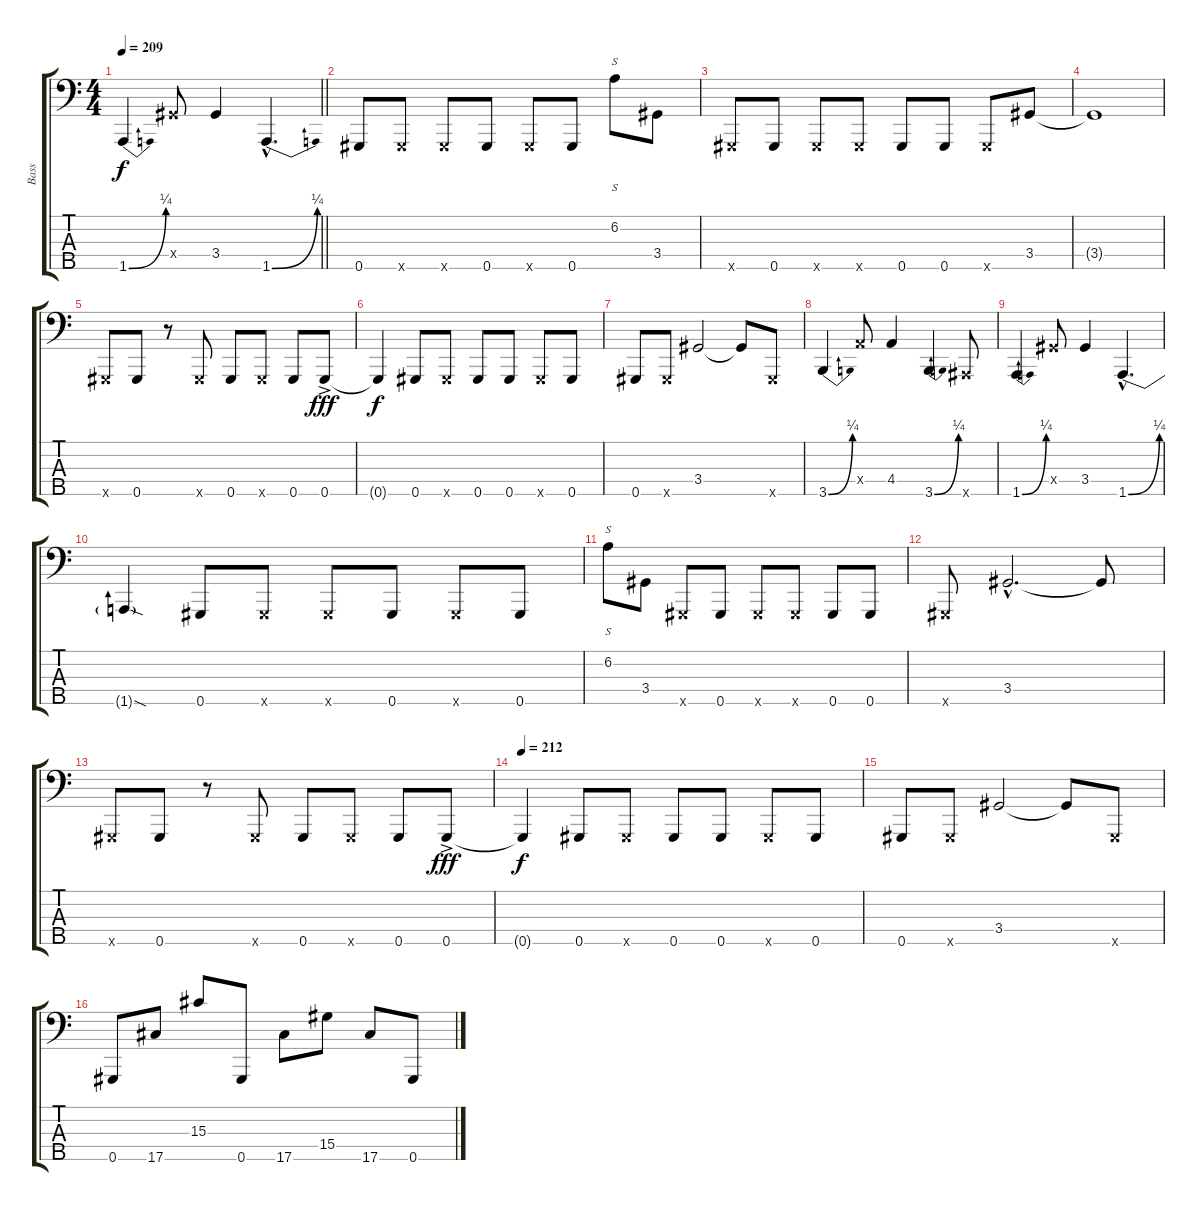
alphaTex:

\track ("Bass" "Bass") {instrument electricbasspick}
\staff {score tabs}
\tuning (F2 Eb2 Bb1 F1 Ab0) {hide}
\ts (4 4)
\tempo 209
\clef f4
\barLineRight lightlight
\ks c
1.5{be (bend 0 0 60 1)}.4{dy f} 3.4{x}.8 3.4.4 1.5{be (bend 0 0 60 1) hac}.4{d} |
\section ("" "")
0.5.8 0.5{x}.8 0.5{x}.8 0.5.8 0.5{x}.8 0.5.8 6.2.8{s instrument slapbass1} 3.4.8{instrument electricbasspick} |
0.5{x}.8 0.5.8 0.5{x}.8 0.5{x}.8 0.5.8 0.5.8 0.5{x}.8 3.4.8 |
3.4{t}.1 |
0.5{x}.8 0.5.8 r.8 0.5{x}.8 0.5.8 0.5{x}.8 0.5.8 0.5{ac}.8{dy fff} |
0.5{t}.4{dy f} 0.5.8 0.5{x}.8 0.5.8 0.5.8 0.5{x}.8 0.5.8 |
0.5.8 0.5{x}.8 3.4.2 3.4{t}.8 0.5{x}.8 |
3.5{be (bend 0 0 60 1)}.4 4.4{x}.8 4.4.4 3.5{be (bend 0 0 60 1)}.4 2.5{x}.8 |
1.5{be (bend 0 0 60 1)}.4 3.4{x}.8 3.4.4 1.5{be (bend 0 0 60 1) hac}.4{d} |
1.5{sod t}.4 0.5.8 0.5{x}.8 0.5{x}.8 0.5.8 0.5{x}.8 0.5.8 |
6.2.8{s instrument slapbass1} 3.4.8{instrument electricbasspick} 0.5{x}.8 0.5.8 0.5{x}.8 0.5{x}.8 0.5.8 0.5.8 |
0.5{x}.8 3.4{hac}.2{d} 3.4{t}.8 |
0.5{x}.8 0.5.8 r.8 0.5{x}.8 0.5.8 0.5{x}.8 0.5.8 0.5{ac}.8{dy fff} |
\tempo 212
0.5{t}.4{dy f} 0.5.8 0.5{x}.8 0.5.8 0.5.8 0.5{x}.8 0.5.8 |
0.5.8 0.5{x}.8 3.4.2 3.4{t}.8 0.5{x}.8 |
0.5.8 17.5.8 15.3.8 0.5.8 17.5.8 15.4.8 17.5.8 0.5.8
